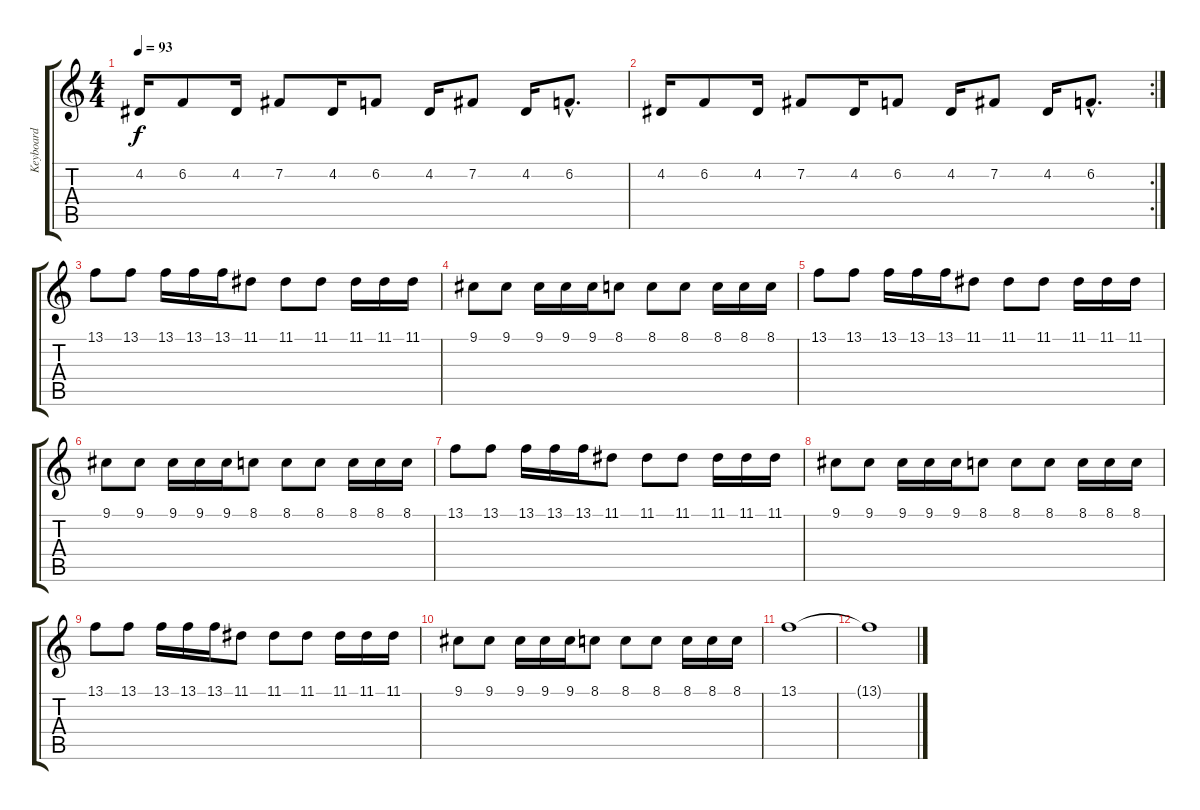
\track ("Keyboard" "Keyboard") {instrument acousticgrandpiano}
\staff {score tabs}
\tuning (E4 B3 G3 D3 A2 E2) {hide}
\ts (4 4)
\tempo 93
\clef g2
\ks c
4.2.16{dy f} 6.2.8 4.2.16 7.2.8 4.2.16 6.2.8 4.2.16 7.2.8 4.2.16 6.2{hac}.8{d} |
\rc 2
4.2.16 6.2.8 4.2.16 7.2.8 4.2.16 6.2.8 4.2.16 7.2.8 4.2.16 6.2{hac}.8{d} |
13.1.8 13.1.8 13.1.16 13.1.16 13.1.16 11.1.8 11.1.8 11.1.8 11.1.16 11.1.16 11.1.16 |
9.1.8 9.1.8 9.1.16 9.1.16 9.1.16 8.1.8 8.1.8 8.1.8 8.1.16 8.1.16 8.1.16 |
13.1.8 13.1.8 13.1.16 13.1.16 13.1.16 11.1.8 11.1.8 11.1.8 11.1.16 11.1.16 11.1.16 |
9.1.8 9.1.8 9.1.16 9.1.16 9.1.16 8.1.8 8.1.8 8.1.8 8.1.16 8.1.16 8.1.16 |
13.1.8 13.1.8 13.1.16 13.1.16 13.1.16 11.1.8 11.1.8 11.1.8 11.1.16 11.1.16 11.1.16 |
9.1.8 9.1.8 9.1.16 9.1.16 9.1.16 8.1.8 8.1.8 8.1.8 8.1.16 8.1.16 8.1.16 |
13.1.8 13.1.8 13.1.16 13.1.16 13.1.16 11.1.8 11.1.8 11.1.8 11.1.16 11.1.16 11.1.16 |
9.1.8 9.1.8 9.1.16 9.1.16 9.1.16 8.1.8 8.1.8 8.1.8 8.1.16 8.1.16 8.1.16 |
13.1.1 |
13.1{t}.1
